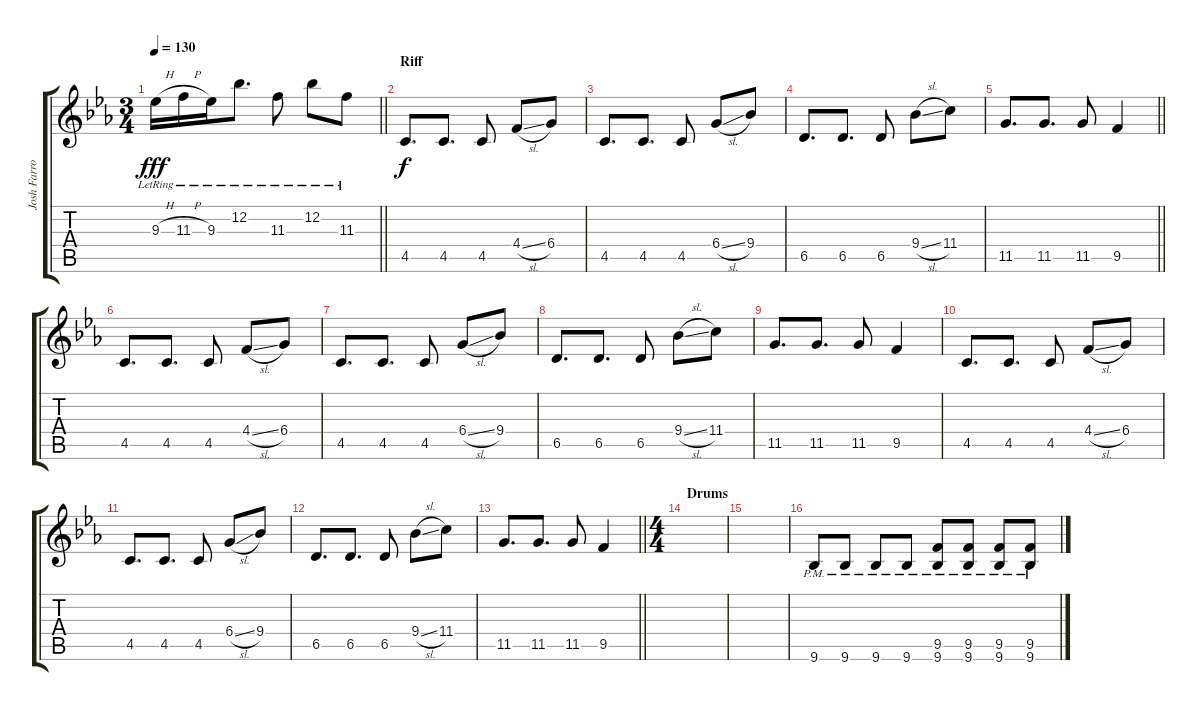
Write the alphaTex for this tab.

\track ("Josh Farro (Guitar)" "Josh Farro") {instrument distortionguitar bank 255}
\staff {score tabs}
\tuning (Eb4 Bb3 Gb3 Db3 Ab2 Db2) {hide}
\ts (3 4)
\tempo 130
\clef g2
\barLineRight lightlight
\ks eb
9.3{h lr}.16{dy fff} 11.3{h lr}.16 9.3{lr}.16 12.2{lr}.8{d} 11.3{lr}.8 12.2{lr}.8 11.3{lr}.8 |
\section ("" "Riff")
4.5.8{d dy f instrument distortionguitar} 4.5.8{d} 4.5.8 4.4{sl}.8 6.4.8 |
4.5.8{d} 4.5.8{d} 4.5.8 6.4{sl}.8 9.4.8 |
6.5.8{d} 6.5.8{d} 6.5.8 9.4{sl}.8 11.4.8 |
\barLineRight lightlight
11.5.8{d} 11.5.8{d} 11.5.8 9.5.4 |
4.5.8{d instrument distortionguitar} 4.5.8{d} 4.5.8 4.4{sl}.8 6.4.8 |
4.5.8{d} 4.5.8{d} 4.5.8 6.4{sl}.8 9.4.8 |
6.5.8{d} 6.5.8{d} 6.5.8 9.4{sl}.8 11.4.8 |
11.5.8{d} 11.5.8{d} 11.5.8 9.5.4 |
4.5.8{d} 4.5.8{d} 4.5.8 4.4{sl}.8 6.4.8 |
4.5.8{d} 4.5.8{d} 4.5.8 6.4{sl}.8 9.4.8 |
6.5.8{d} 6.5.8{d} 6.5.8 9.4{sl}.8 11.4.8 |
\barLineRight lightlight
11.5.8{d} 11.5.8{d} 11.5.8 9.5.4 |
\ts (4 4)
\section ("" "Drums")
|
|
9.6{pm}.8 9.6{pm}.8 9.6{pm}.8 9.6{pm}.8 (9.5{pm} 9.6{pm}).8 (9.5{pm} 9.6{pm}).8 (9.5{pm} 9.6{pm}).8 (9.5{pm} 9.6{pm}).8
